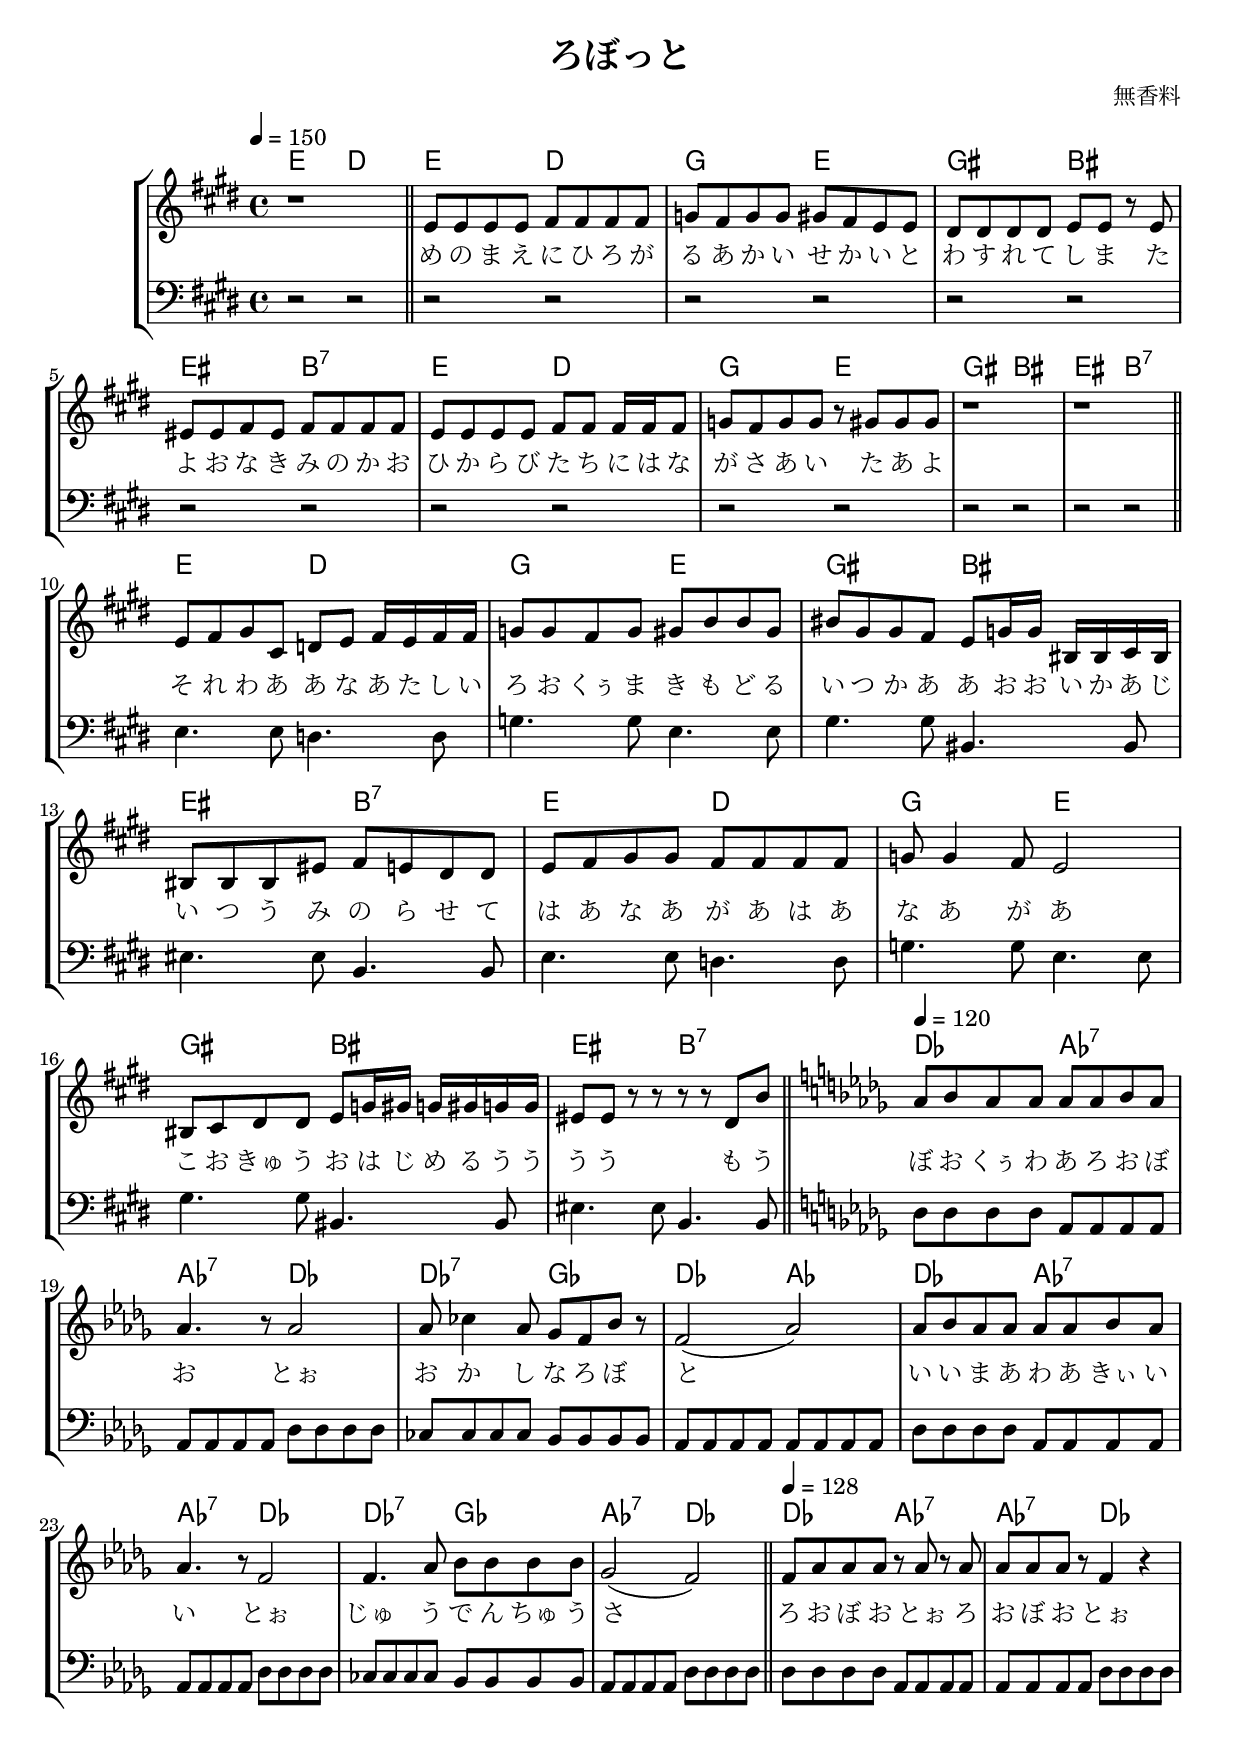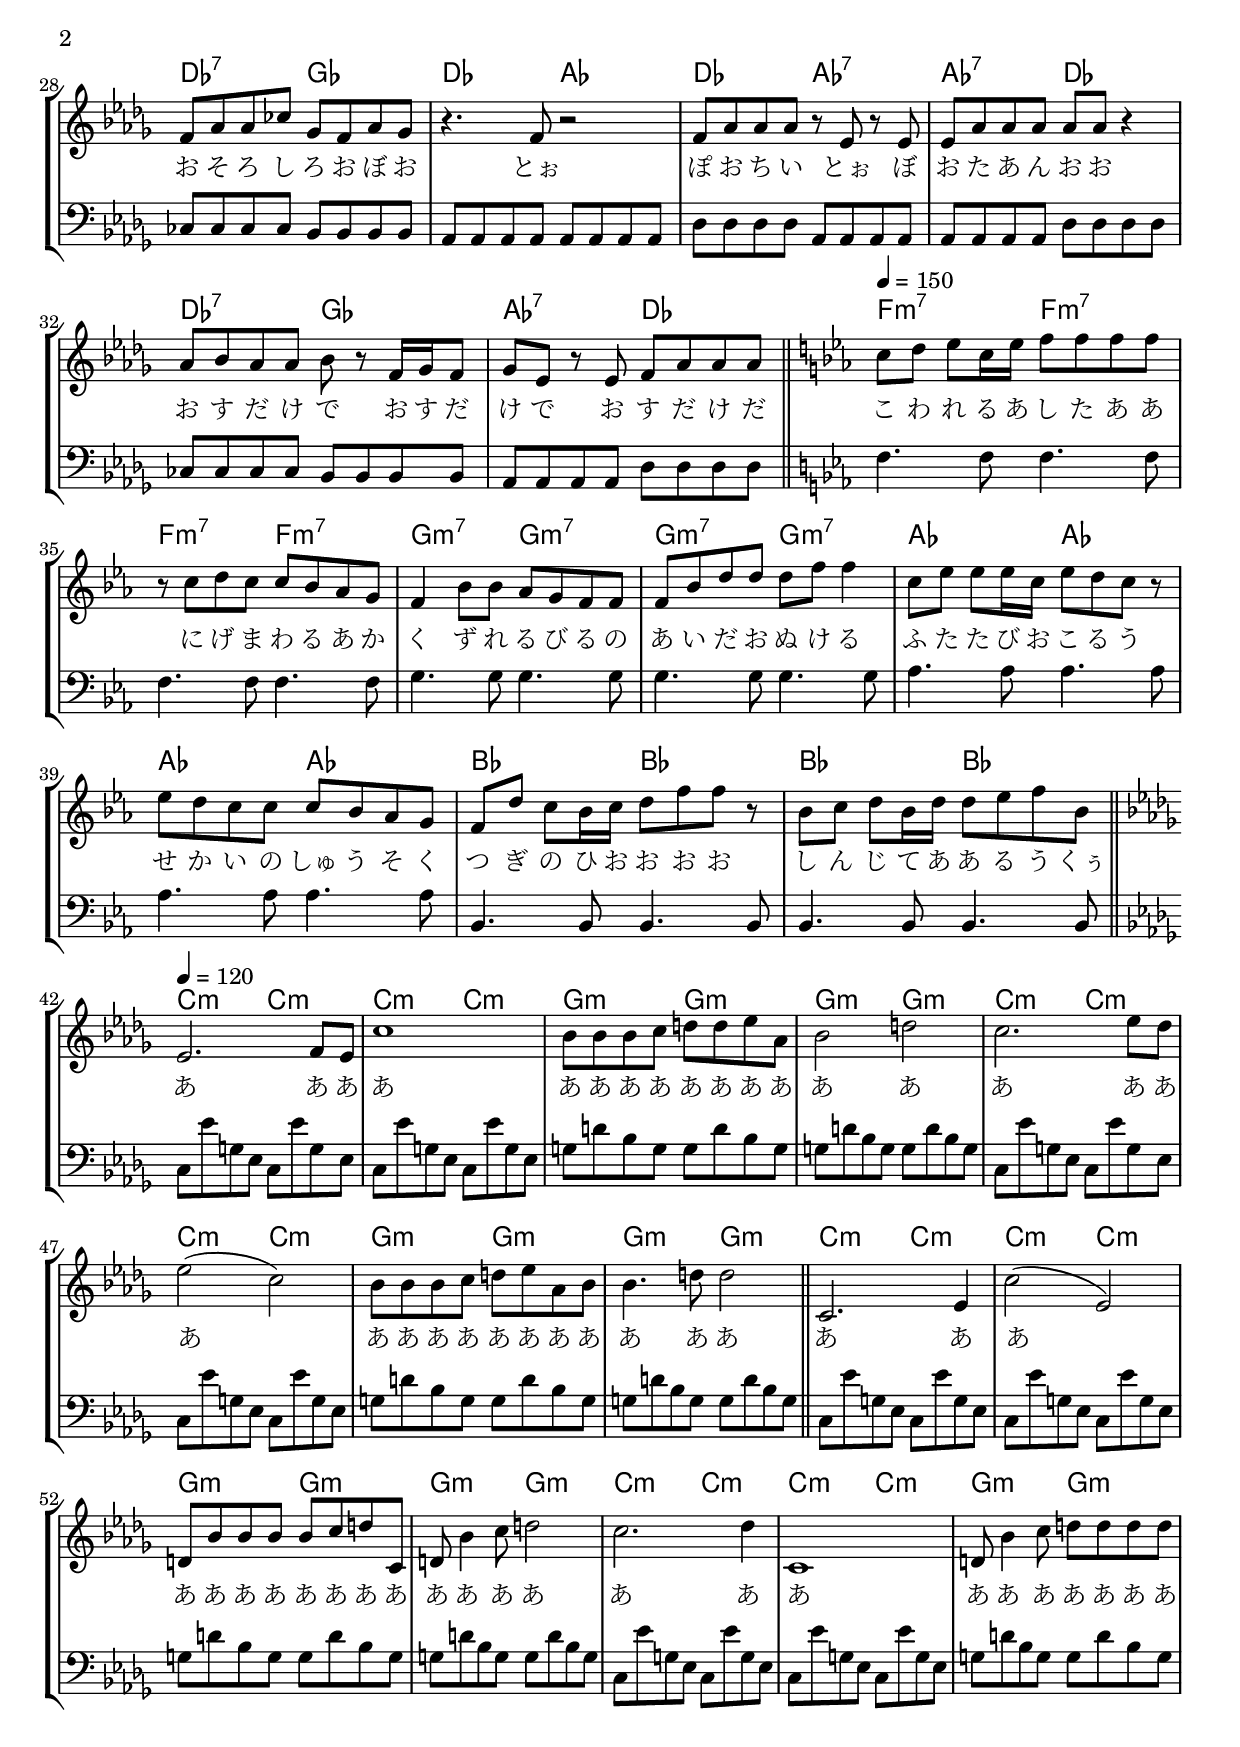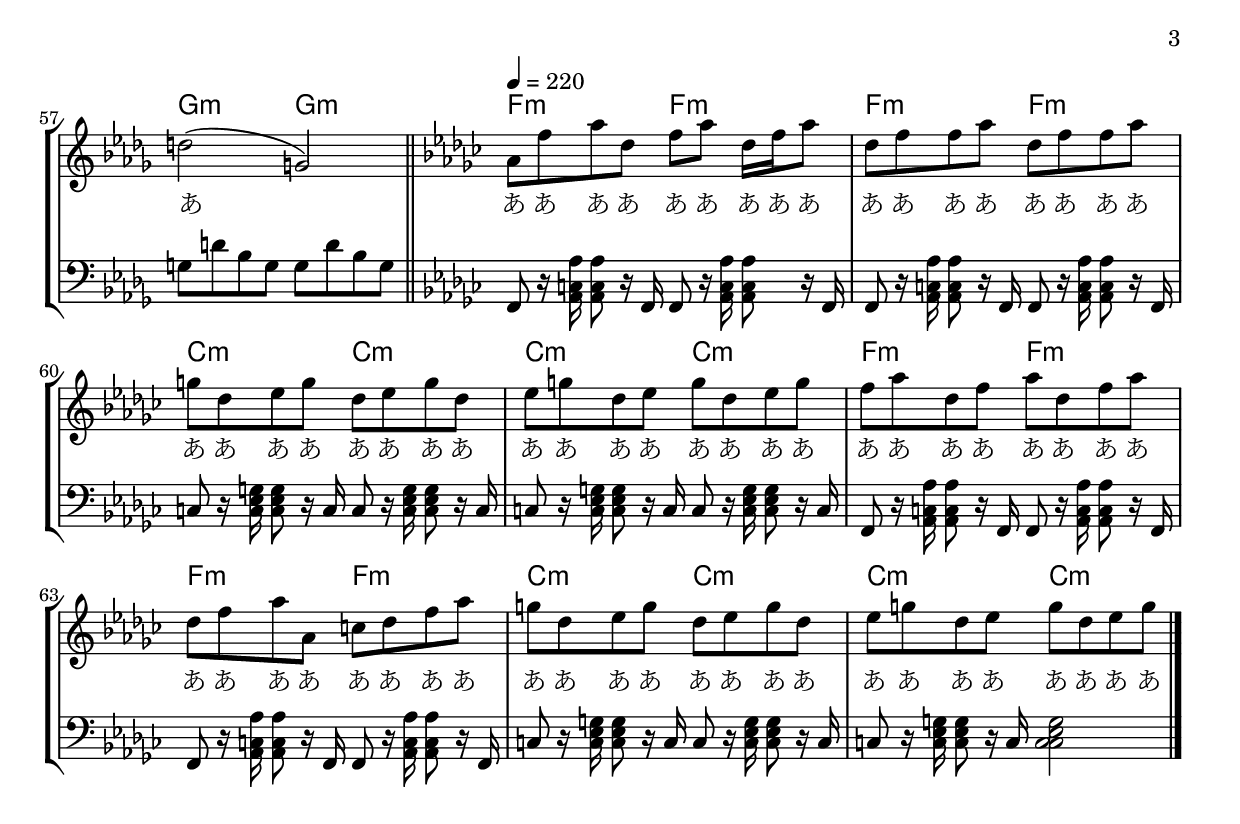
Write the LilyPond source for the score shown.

\version "2.12.1"

\header {
	title = \markup {ろぼっと}
	composer = \markup \center-column {無香料}
}

harmony = \chordmode {
	e2 d 

	e d g e gis bis eis b:7 e d g e gis bis eis b:7 

	e d g e gis bis eis b:7 e d g e gis bis eis b:7 

	des as:7 as:7 des des:7 ges des as des as:7 as:7 des des:7 ges as:7 des 

	des as:7 as:7 des des:7 ges des as des as:7 as:7 des des:7 ges as:7 des 

	f:min7 f:min7 f:min7 f:min7 g:min7 g:min7 g:min7 g:min7 as as as as bes bes bes bes 

	c:m c:m c:m c:m g:m g:m g:m g:m c:m c:m c:m c:m g:m g:m g:m g:m 

	c:m c:m c:m c:m g:m g:m g:m g:m c:m c:m c:m c:m g:m g:m g:m g:m 

	f:m f:m f:m f:m c:m c:m c:m c:m f:m f:m f:m f:m c:m c:m c:m c:m 
}

melody = {
	\key e \major
	\tempo 4 = 150
	r1   
	\set Staff.midiInstrument = #"fss0.32"
	 e'8  e'8  e'8  e'8  fis'8  fis'8  fis'8  fis'8 
	g'8  fis'8  g'8  g'8  gis'8  fis'8  e'8  e'8 
	dis'8  dis'8  dis'8  dis'8  e'8  e'8  r8  e'8 
	eis'8  eis'8  fis'8  eis'8  fis'8  fis'8  fis'8  fis'8 
	e'8  e'8  e'8  e'8  fis'8  fis'8  fis'16  fis'16  fis'8 
	g'8  fis'8  g'8  g'8  r8  gis'8  gis'8  gis'8
	r1 r1 	\set Staff.midiInstrument = #"fss0.32"
	 e'8  fis'8  gis'8  cis'8  d'8  e'8  fis'16  e'16  fis'16  fis'16 
	g'8  g'8  fis'8  g'8  gis'8  b'8  b'8  gis'8 
	bis'8  gis'8  gis'8  fis'8  e'8  g'16  g'16  bis16  bis16  cis'16  bis16 
	bis8  bis8  bis8  eis'8  fis'8  e'8  dis'8  dis'8 
	e'8  fis'8  gis'8  gis'8  fis'8  fis'8  fis'8  fis'8 
	g'8  g'4  fis'8  e'2 
	bis8  cis'8  dis'8  dis'8  e'8  g'16  gis'16  g'16  gis'16  g'16  g'16 
	eis'8  eis'8  r8  r8  r8  r8  dis'8  b'8
	\set Staff.midiInstrument = #"fss0.32"
		\key des \major
	\tempo 4 = 120
 as'8  bes'8  as'8  as'8  as'8  as'8  bes'8  as'8 
	as'4.  r8  as'2 
	as'8  ces''4  as'8  ges'8  f'8  bes'8  r8 
	f'2  (as'2) 
	as'8  bes'8  as'8  as'8  as'8  as'8  bes'8  as'8 
	as'4.  r8  f'2 
	f'4.  as'8  bes'8  bes'8  bes'8  bes'8 
	ges'2  (f'2)
	\set Staff.midiInstrument = #"fss0.32"
		\tempo 4 = 128
 f'8  as'8  as'8  as'8  r8  as'8  r8  as'8 
	as'8  as'8  as'8  r8  f'4  r4 
	f'8  as'8  as'8  ces''8  ges'8  f'8  as'8  ges'8 
	r4.  f'8  r2 
	f'8  as'8  as'8  as'8  r8  es'8  r8  es'8 
	es'8  as'8  as'8  as'8  as'8  as'8  r4 
	as'8  bes'8  as'8  as'8  bes'8  r8  f'16  ges'16  f'8 
	ges'8  es'8  r8  es'8  f'8  as'8  as'8  as'8
	\set Staff.midiInstrument = #"fss0.32"
		\key es \major
	\tempo 4 = 150
 c''8  d''8  es''8  c''16  es''16  f''8  f''8  f''8  f''8 
	r8  c''8  d''8  c''8  c''8  bes'8  as'8  g'8 
	f'4  bes'8  bes'8  as'8  g'8  f'8  f'8 
	f'8  bes'8  d''8  d''8  d''8  f''8  f''4 
	c''8  es''8  es''8  es''16  c''16  es''8  d''8  c''8  r8 
	es''8  d''8  c''8  c''8  c''8  bes'8  as'8  g'8 
	f'8  d''8  c''8  bes'16  c''16  d''8  f''8  f''8  r8 
	bes'8  c''8  d''8  bes'16  d''16  d''8  es''8  f''8  bes'8
	\set Staff.midiInstrument = #"Lead 1 (square)"
		\key des \major
	\tempo 4 = 120
 es'2.  f'8  es'8 
	c''1 
	bes'8  bes'8  bes'8  c''8  d''8  d''8  es''8  as'8 
	bes'2  d''2 
	c''2.  es''8  des''8 
	es''2  (c''2) 
	bes'8  bes'8  bes'8  c''8  d''8  es''8  as'8  bes'8 
	bes'4.  d''8  d''2
	\set Staff.midiInstrument = #"Lead 1 (square)"
	 c'2.  es'4 
	c''2  (es'2) 
	d'8  bes'8  bes'8  bes'8  bes'8  c''8  d''8  c'8 
	d'8  bes'4  c''8  d''2 
	c''2.  des''4 
	c'1 
	d'8  bes'4  c''8  d''8  d''8  d''8  d''8 
	d''2  (g'2)
	\set Staff.midiInstrument = #"Music box"
		\key ges \major
	\tempo 4 = 220
 as'8  f''8  as''8  des''8  f''8  as''8  des''16  f''16  as''8 
	des''8  f''8  f''8  as''8  des''8  f''8  f''8  as''8 
	g''8  des''8  es''8  g''8  des''8  es''8  g''8  des''8 
	es''8  g''8  des''8  es''8  g''8  des''8  es''8  g''8 
	f''8  as''8  des''8  f''8  as''8  des''8  f''8  as''8 
	des''8  f''8  as''8  as'8  c''8  des''8  f''8  as''8 
	g''8  des''8  es''8  g''8  des''8  es''8  g''8  des''8 
	es''8  g''8  des''8  es''8  g''8  des''8  es''8  g''8
	\bar "|."
}

words = \lyricmode {
	
	め  の  ま  え  に  ひ  ろ  が  る  あ  か  い  せ  か  い  と  わ  す  れ  て  し  ま  た  よ  お  な  き  み  の  か  お  ひ  か  ら  び  た  ち  に  は  な  が  さ  あ  い  た  あ  よ  
	そ  れ  わ  あ  あ  な  あ  た  し  い  ろ  お  くぅ  ま  き  も  ど  る  い  つ  か  あ  あ  お  お  い  か  あ  じ  い  つ  う  み  の  ら  せ  て  は  あ  な  あ  が  あ  は  あ  な  あ  が  あ  こ  お  きゅ  う  お  は  じ  め  る  う  う  う  う  も  う  
	ぼ  お  くぅ  わ  あ  ろ  お  ぼ  お  とぉ  お  か  し  な  ろ  ぼ  と  い  い  ま  あ  わ  あ  きぃ  い  い  とぉ  じゅ  う  で  ん  ちゅ  う  さ  
	ろ  お  ぼ  お  とぉ  ろ  お  ぼ  お  とぉ  お  そ  ろ  し  ろ  お  ぼ  お  とぉ  ぽ  お  ち  い  とぉ  ぼ  お  た  あ  ん  お  お  お  す  だ  け  で  お  す  だ  け  で  お  す  だ  け  だ  
	こ  わ  れ  る  あ  し  た  あ  あ  に  げ  ま  わ  る  あ  か  く  ず  れ  る  び  る  の  あ  い  だ  お  ぬ  け  る  ふ  た  た  び  お  こ  る  う  せ  か  い  の  しゅ  う  そ  く  つ  ぎ  の  ひ  お  お  お  お  し  ん  じ  て  あ  あ  る  う  くぅ  
	あ  あ  あ  あ  あ  あ  あ  あ  あ  あ  あ  あ  あ  あ  あ  あ  あ  あ  あ  あ  あ  あ  あ  あ  あ  あ  あ  あ  あ  
	あ  あ  あ  あ  あ  あ  あ  あ  あ  あ  あ  あ  あ  あ  あ  あ  あ  あ  あ  あ  あ  あ  あ  あ  あ  あ  
	あ  あ  あ  あ  あ  あ  あ  あ  あ  あ  あ  あ  あ  あ  あ  あ  あ  あ  あ  あ  あ  あ  あ  あ  あ  あ  あ  あ  あ  あ  あ  あ  あ  あ  あ  あ  あ  あ  あ  あ  あ  あ  あ  あ  あ  あ  あ  あ  あ  あ  あ  あ  あ  あ  あ  あ  あ  あ  あ  あ  あ  あ  あ  あ  あ  
}

tempochange = {
	\tempo 4 = 150
	r1 \bar "||"
	\tempo 4 = 150
	r1 | r1 | r1 | r1 | r1 | r1 | r1 | r1 \bar "||"
	\tempo 4 = 150
	r1 | r1 | r1 | r1 | r1 | r1 | r1 | r1 \bar "||"
	\tempo 4 = 120
	r1 | r1 | r1 | r1 | r1 | r1 | r1 | r1 \bar "||"
	\tempo 4 = 128
	r1 | r1 | r1 | r1 | r1 | r1 | r1 | r1 \bar "||"
	\tempo 4 = 150
	r1 | r1 | r1 | r1 | r1 | r1 | r1 | r1 \bar "||"
	\tempo 4 = 120
	r1 | r1 | r1 | r1 | r1 | r1 | r1 | r1 \bar "||"
	\tempo 4 = 120
	r1 | r1 | r1 | r1 | r1 | r1 | r1 | r1 \bar "||"
	\tempo 4 = 220
	r1 | r1 | r1 | r1 | r1 | r1 | r1 | r1 \bar "|."
}

mainacc = {
	\clef bass
	\set Staff.midiInstrument = #"Acoustic grand"
	\key e \major
	\tempo 4 = 150
	r2
	r2
	\bar "||"

	\set Staff.midiInstrument = #"Acoustic grand"
	r2
	r2
	r2
	r2
	r2
	r2
	r2
	r2
	r2
	r2
	r2
	r2
	r2
	r2
	r2
	r2
	\bar "||"

	\set Staff.midiInstrument = #"Electric Bass (pick)"
	e4.e8
	d4.d8
	g4.g8
	e4.e8
	gis4.gis8
	bis,4.bis,8
	eis4.eis8
	b,4.b,8
	e4.e8
	d4.d8
	g4.g8
	e4.e8
	gis4.gis8
	bis,4.bis,8
	eis4.eis8
	b,4.b,8
	\bar "||"

	\set Staff.midiInstrument = #"Electric Bass (pick)"
	\key des \major
	\tempo 4 = 120
	des8 des8 des8 des8
	as,8 as,8 as,8 as,8
	as,8 as,8 as,8 as,8
	des8 des8 des8 des8
	ces8 ces8 ces8 ces8
	bes,8 bes,8 bes,8 bes,8
	as,8 as,8 as,8 as,8
	as,8 as,8 as,8 as,8
	des8 des8 des8 des8
	as,8 as,8 as,8 as,8
	as,8 as,8 as,8 as,8
	des8 des8 des8 des8
	ces8 ces8 ces8 ces8
	bes,8 bes,8 bes,8 bes,8
	as,8 as,8 as,8 as,8
	des8 des8 des8 des8
	\bar "||"

	\set Staff.midiInstrument = #"Electric Bass (pick)"
	\tempo 4 = 128
	des8 des8 des8 des8
	as,8 as,8 as,8 as,8
	as,8 as,8 as,8 as,8
	des8 des8 des8 des8
	ces8 ces8 ces8 ces8
	bes,8 bes,8 bes,8 bes,8
	as,8 as,8 as,8 as,8
	as,8 as,8 as,8 as,8
	des8 des8 des8 des8
	as,8 as,8 as,8 as,8
	as,8 as,8 as,8 as,8
	des8 des8 des8 des8
	ces8 ces8 ces8 ces8
	bes,8 bes,8 bes,8 bes,8
	as,8 as,8 as,8 as,8
	des8 des8 des8 des8
	\bar "||"

	\set Staff.midiInstrument = #"Orchestra Hit"
	\key es \major
	\tempo 4 = 150
	f4.f8
	f4.f8
	f4.f8
	f4.f8
	g4.g8
	g4.g8
	g4.g8
	g4.g8
	as4.as8
	as4.as8
	as4.as8
	as4.as8
	bes,4.bes,8
	bes,4.bes,8
	bes,4.bes,8
	bes,4.bes,8
	\bar "||"

	\set Staff.midiInstrument = #"Violin"
	\key des \major
	\tempo 4 = 120
	c8 es' g es
	c8 es' g es
	c8 es' g es
	c8 es' g es
	g8 d' bes g
	g8 d' bes g
	g8 d' bes g
	g8 d' bes g
	c8 es' g es
	c8 es' g es
	c8 es' g es
	c8 es' g es
	g8 d' bes g
	g8 d' bes g
	g8 d' bes g
	g8 d' bes g
	\bar "||"

	\set Staff.midiInstrument = #"Violin"
	c8 es' g es
	c8 es' g es
	c8 es' g es
	c8 es' g es
	g8 d' bes g
	g8 d' bes g
	g8 d' bes g
	g8 d' bes g
	c8 es' g es
	c8 es' g es
	c8 es' g es
	c8 es' g es
	g8 d' bes g
	g8 d' bes g
	g8 d' bes g
	g8 d' bes g
	\bar "||"

	\set Staff.midiInstrument = #"Violin"
	\key ges \major
	\tempo 4 = 220
	f,8 r16 <as, c as>16 <as, c as>8 r16 f,16
	f,8 r16 <as, c as>16 <as, c as>8 r16 f,16
	f,8 r16 <as, c as>16 <as, c as>8 r16 f,16
	f,8 r16 <as, c as>16 <as, c as>8 r16 f,16
	c8 r16 <c es g>16 <c es g>8 r16 c16
	c8 r16 <c es g>16 <c es g>8 r16 c16
	c8 r16 <c es g>16 <c es g>8 r16 c16
	c8 r16 <c es g>16 <c es g>8 r16 c16
	f,8 r16 <as, c as>16 <as, c as>8 r16 f,16
	f,8 r16 <as, c as>16 <as, c as>8 r16 f,16
	f,8 r16 <as, c as>16 <as, c as>8 r16 f,16
	f,8 r16 <as, c as>16 <as, c as>8 r16 f,16
	c8 r16 <c es g>16 <c es g>8 r16 c16
	c8 r16 <c es g>16 <c es g>8 r16 c16
	c8 r16 <c es g>16 <c es g>8 r16 c16
	<c c es g>2
	\bar "|."
}

subacc = {
	\clef bass
	\set Staff.midiInstrument = #"Acoustic grand"
	\key e \major
	\tempo 4 = 150
	r2
	r2
	\bar "||"

	\set Staff.midiInstrument = #"Acoustic grand"
	r2
	r2
	r2
	r2
	r2
	r2
	r2
	r2
	r2
	r2
	r2
	r2
	r2
	r2
	r2
	r2
	\bar "||"

	\set Staff.midiInstrument = #"Acoustic grand"
	r2
	r2
	r2
	r2
	r2
	r2
	r2
	r2
	r2
	r2
	r2
	r2
	r2
	r2
	r2
	r2
	\bar "||"

	\set Staff.midiInstrument = #"Synthstrings 1"
	\key des \major
	\tempo 4 = 120
	r8 <f as des'>4 <f as des'>8
	r8 <ges c' es'>4 <ges c' es'>8
	r8 <ges c' es'>4 <ges c' es'>8
	r8 <f as des'>4 <f as des'>8
	r8 <f as des'>4 <f as des'>8
	r8 <ges ges des'>4 <ges ges des'>8
	r8 <f as des'>4 <f as des'>8
	r8 <es c' es'>4 <es c' es'>8
	r8 <f as des'>4 <f as des'>8
	r8 <ges c' es'>4 <ges c' es'>8
	r8 <ges c' es'>4 <ges c' es'>8
	r8 <f as des'>4 <f as des'>8
	r8 <f as des'>4 <f as des'>8
	r8 <ges ges des'>4 <ges ges des'>8
	r8 <ges c' es'>4 <ges c' es'>8
	r8 <f as des'>4 <f as des'>8
	\bar "||"

	\set Staff.midiInstrument = #"Synthstrings 1"
	\tempo 4 = 128
	r8 <f as des'>4 <f as des'>8
	r8 <ges c' es'>4 <ges c' es'>8
	r8 <ges c' es'>4 <ges c' es'>8
	r8 <f as des'>4 <f as des'>8
	r8 <f as des'>4 <f as des'>8
	r8 <ges ges des'>4 <ges ges des'>8
	r8 <f as des'>4 <f as des'>8
	r8 <es c' es'>4 <es c' es'>8
	r8 <f as des'>4 <f as des'>8
	r8 <ges c' es'>4 <ges c' es'>8
	r8 <ges c' es'>4 <ges c' es'>8
	r8 <f as des'>4 <f as des'>8
	r8 <f as des'>4 <f as des'>8
	r8 <ges ges des'>4 <ges ges des'>8
	r8 <ges c' es'>4 <ges c' es'>8
	r8 <f as des'>4 <f as des'>8
	\bar "||"

	\set Staff.midiInstrument = #"Overdriven Guitar"
	\key es \major
	\tempo 4 = 150
	f8 es' as f
	f8 es' as f
	f8 es' as f
	f8 es' as f
	g8 f' bes f
	g8 f' bes f
	g8 f' bes f
	g8 f' bes f
	as8 es' c' as
	as8 es' c' as
	as8 es' c' as
	as8 es' c' as
	bes,8 f' d' f
	bes,8 f' d' f
	bes,8 f' d' f
	bes,8 f' d' f
	\bar "||"

	\set Staff.midiInstrument = #"Electric Guitar (muted)"
	\key des \major
	\tempo 4 = 120
	c4 c4
	c4 c4
	c4 c4
	c4 c4
	g4 g4
	g4 g4
	g4 g4
	g4 g4
	c4 c4
	c4 c4
	c4 c4
	c4 c4
	g4 g4
	g4 g4
	g4 g4
	g4 g4
	\bar "||"

	\set Staff.midiInstrument = #"Electric Guitar (muted)"
	c8 es16 es' g es' es8
	<c es g es'>2
	c8 es16 es' g es' es8
	<c es g es'>2
	g8 g16 d' bes d' g8
	<g g bes d'>2
	g8 g16 d' bes d' g8
	<g g bes d'>2
	c8 es16 es' g es' es8
	<c es g es'>2
	c8 es16 es' g es' es8
	<c es g es'>2
	g8 g16 d' bes d' g8
	<g g bes d'>2
	g8 g16 d' bes d' g8
	<g g bes d'>2
	\bar "||"

	\set Staff.midiInstrument = #"Electric Guitar (muted)"
	\key ges \major
	\tempo 4 = 220
	f,8 as,16 as c as as,8
	<f, as, c as>2
	f,8 as,16 as c as as,8
	<f, as, c as>2
	c8 c16 g es g c8
	<c c es g>2
	c8 c16 g es g c8
	<c c es g>2
	f,8 as,16 as c as as,8
	<f, as, c as>2
	f,8 as,16 as c as as,8
	<f, as, c as>2
	c8 c16 g es g c8
	<c c es g>2
	c8 c16 g es g c8
	<c c es g>2
	\bar "|."
}

percA = {
	\drummode {
	cymr8 cymr16 cymr16 cymr8 cymr16 cymr16 cymr8 cymr16 cymr16 cymr8 cymr8  \bar "||"
	r8 cymr16 cymr16 cymr8 cymr16 cymr16 cymr8 cymr16 cymr16 cymr8 cymr8  |cymr8 cymr16 cymr16 cymr8 cymr16 cymr16 cymr8 cymr16 cymr16 cymr8 cymr8  |cymr8 cymr16 cymr16 cymr8 cymr16 cymr16 cymr8 cymr16 cymr16 cymr8 cymr16 cymr16  |cymr8 cymr16 cymr16 cymr8 cymr16 cymr16 cymr8 cymr16 cymr16 cymr8 cymr8  |r8 cymr16 cymr16 cymr8 cymr16 cymr16 cymr8 cymr16 cymr16 cymr8 cymr8  |cymr8 cymr16 cymr16 cymr8 cymr16 cymr16 cymr8 cymr16 cymr16 cymr8 cymr8  |cymr8 cymr16 cymr16 cymr8 cymr16 cymr16 cymr8 cymr16 cymr16 cymr8 cymr16 cymr16  |cymr8 cymr16 cymr16 cymr8 cymr16 cymr16 cymr8 cymr16 cymr16 cymr8 cymr8  \bar "||"
	r8 cymr16 cymr16 cymr8 cymr16 cymr16 cymr8 cymr16 cymr16 cymr8 cymr8  |cymr8 cymr16 cymr16 cymr8 cymr16 cymr16 cymr8 cymr16 cymr16 cymr8 cymr8  |cymr8 cymr16 cymr16 cymr8 cymr16 cymr16 cymr8 cymr16 cymr16 cymr8 cymr16 cymr16  |cymr8 cymr16 cymr16 cymr8 cymr16 cymr16 cymr8 cymr16 cymr16 cymr8 cymr8  |r8 cymr16 cymr16 cymr8 cymr16 cymr16 cymr8 cymr16 cymr16 cymr8 cymr8  |cymr8 cymr16 cymr16 cymr8 cymr16 cymr16 cymr8 cymr16 cymr16 cymr8 cymr8  |cymr8 cymr16 cymr16 cymr8 cymr16 cymr16 cymr8 cymr16 cymr16 cymr8 cymr16 cymr16  |cymr8 cymr16 cymr16 cymr8 cymr16 cymr16 cymr8 cymr16 cymr16 cymr8 cymr8  \bar "||"
	r4 sn2 sn8. sn16  |r4 sn2 sn8. sn16  |r4 sn2 sn8. sn16  |r4 sn2 sn8. sn16  |r4 sn2 sn8. sn16  |r4 sn2 sn8. sn16  |r4 sn2 sn8. sn16  |r8 sn8 sn4 sn8 sn8 sn16 sn8 sn16  \bar "||"
	r4 hh4 hh4 hh4  |hh4 hh4 hh4 hh4  |hh4 hh4 hh4 hh4  |hh4 hh4 hh4 hh4  |r4 hh4 hh4 hh4  |hh4 hh4 hh4 hh4  |hh4 hh4 hh4 hh4  |r1  \bar "||"
	r1  |hh4 hh4 hh4 hh4  |r1  |hh4 hh4 hh4 hh4  |r1  |hh4 hh4 hh4 hh4  |r1  |hh4 hh4 hh2  \bar "||"
	r8 cymr16 cymr16 cymr8 cymr16 cymr16 cymr8 cymr16 cymr16 cymr8 cymr8  |cymr8 cymr16 cymr16 cymr8 cymr16 cymr16 cymr8 cymr16 cymr16 cymr8 cymr8  |cymr8 cymr16 cymr16 cymr8 cymr16 cymr16 cymr8 cymr16 cymr16 cymr8 cymr16 cymr16  |cymr8 cymr16 cymr16 cymr8 cymr16 cymr16 cymr8 cymr16 cymr16 cymr8 cymr8  |r8 cymr16 cymr16 cymr8 cymr16 cymr16 cymr8 cymr16 cymr16 cymr8 cymr8  |cymr8 cymr16 cymr16 cymr8 cymr16 cymr16 cymr8 cymr16 cymr16 cymr8 cymr8  |cymr8 cymr16 cymr16 cymr8 cymr16 cymr16 cymr8 cymr16 cymr16 cymr8 cymr16 cymr16  |cymr8 cymr16 cymr16 cymr8 cymr16 cymr16 cymr8 cymr16 cymr16 cymr8 cymr8  \bar "||"
	r8 cymr16 cymr16 cymr8 cymr16 cymr16 cymr8 cymr16 cymr16 cymr8 cymr8  |cymr8 cymr16 cymr16 cymr8 cymr16 cymr16 cymr8 cymr16 cymr16 cymr8 cymr8  |cymr8 cymr16 cymr16 cymr8 cymr16 cymr16 cymr8 cymr16 cymr16 cymr8 cymr16 cymr16  |cymr8 cymr16 cymr16 cymr8 cymr16 cymr16 cymr8 cymr16 cymr16 cymr8 cymr8  |r8 cymr16 cymr16 cymr8 cymr16 cymr16 cymr8 cymr16 cymr16 cymr8 cymr8  |cymr8 cymr16 cymr16 cymr8 cymr16 cymr16 cymr8 cymr16 cymr16 cymr8 cymr8  |cymr8 cymr16 cymr16 cymr8 cymr16 cymr16 cymr8 cymr16 cymr16 cymr8 cymr16 cymr16  |cymr8 cymr16 cymr16 cymr8 cymr16 cymr16 cymr8 cymr16 cymr16 cymr8 cymr8  \bar "||"
	r1 |r1 |r1 |r1 |r1 |r1 |r1 |r1 \bar "|."
	}
}

percB = {
	\drummode {
	r4 sn2 sn8 sn16 sn16  \bar "||"
	r4 sn2 sn4  |r4 sn8 sn4. sn4  |r4 sn2 sn4  |r4 sn8 sn4. sn4  |r4 sn2 sn4  |r4 sn8 sn4. sn4  |r4 sn2 sn4  |r4 sn2 sn8 sn16 sn16  \bar "||"
	r4 sn2 sn4  |r4 sn8 sn4. sn4  |r4 sn2 sn4  |r4 sn8 sn4. sn4  |r4 sn2 sn4  |r4 sn8 sn4. sn4  |r4 sn2 sn4  |r4 sn2 sn8 sn16 sn16  \bar "||"
	r4. r16 tommh8 tommh4. r16  |r1  |r4. r16 tommh8 tommh4. r16  |r1  |r4. r16 tommh8 tommh4. r16  |r1  |r4. r16 tommh8 tommh4. r16  |r1  \bar "||"
	r4 sn8 sn4. sn4  |r4 sn8 sn4. sn4  |r4 sn8 sn4. sn4  |r4 sn8 sn4. sn4  |r4 sn8 sn4. sn4  |r4 sn8 sn4. sn4  |r4 sn8 sn4. sn4  |sn16 sn16 sn16 sn16 sn16 sn16 sn16 sn16 sn16 sn16 sn16 sn16 sn16 sn16 sn16 sn16  \bar "||"
	sn4 sn4 sn4 sn4  |r4 sn2 sn8. sn16  |sn4 sn4 sn4 sn4  |r4 sn2 sn8. sn16  |sn4 sn4 sn4 sn4  |r4 sn2 sn8. sn16  |sn4 sn4 sn4 sn4  |r4 sn4 r16 sn16 sn16 sn16 sn16 sn16 sn16 sn16  \bar "||"
	r4 sn2 sn4  |r4 sn8 sn4. sn4  |r4 sn2 sn4  |r4 sn8 sn4. sn4  |r4 sn2 sn4  |r4 sn8 sn4. sn4  |r4 sn2 sn4  |r4 sn2 sn8 sn16 sn16  \bar "||"
	r4 sn2 sn4  |r4 sn8 sn4. sn4  |r4 sn2 sn4  |r4 sn8 sn4. sn4  |r4 sn2 sn4  |r4 sn8 sn4. sn4  |r4 sn2 sn4  |r4 sn2 sn8 sn16 sn16  \bar "||"
	r1 |r1 |r1 |r1 |r1 |r1 |r1 |r1 \bar "|."
	}
}

percC = {
	\drummode {
	bd8. bd16 bd8. bd16 bd8. bd16 bd8. bd16  \bar "||"
	bd8. bd16 bd8. bd16 bd8. bd16 bd8. bd16  |bd8. bd16 bd8. bd16 bd8. bd16 bd4  |bd8. bd16 bd8. bd16 bd8. bd16 bd8. bd16  |bd8. bd16 bd8. bd16 bd8. bd16 bd4  |bd8. bd16 bd8. bd16 bd8. bd16 bd8. bd16  |bd8. bd16 bd8. bd16 bd8. bd16 bd4  |bd8. bd16 bd8. bd16 bd8. bd16 bd8. bd16  |bd8. bd16 bd8. bd16 bd8. bd16 bd8. bd16  \bar "||"
	bd8. bd16 bd8. bd16 bd8. bd16 bd8. bd16  |bd8. bd16 bd8. bd16 bd8. bd16 bd4  |bd8. bd16 bd8. bd16 bd8. bd16 bd8. bd16  |bd8. bd16 bd8. bd16 bd8. bd16 bd4  |bd8. bd16 bd8. bd16 bd8. bd16 bd8. bd16  |bd8. bd16 bd8. bd16 bd8. bd16 bd4  |bd8. bd16 bd8. bd16 bd8. bd16 bd8. bd16  |bd8. bd16 bd8. bd16 bd8. bd16 bd8. bd16  \bar "||"
	r8 toml8 toml8 toml8 toml8 toml8 toml8 toml8  |toml8 toml8 toml8 toml8 toml8 toml8 toml8 toml8  |toml8 toml8 toml8 toml8 toml8 toml8 toml8 toml8  |toml8 toml8 toml8 toml8 toml8 toml8 toml8 toml8  |r8 toml8 toml8 toml8 toml8 toml8 toml8 toml8  |toml8 toml8 toml8 toml8 toml8 toml8 toml8 toml8  |toml8 toml8 toml8 toml8 toml8 toml8 toml8 toml8  |toml8 toml8 toml8 toml8 toml8 toml8 toml8 toml8  \bar "||"
	bd4 bd4 bd4 bd4  |bd4 bd4 bd4 bd8 bd8  |bd4 bd4 bd4 bd4  |bd4 bd4 bd4 bd8 bd8  |bd4 bd4 bd4 bd4  |bd4 bd4 bd4 bd8 bd8  |bd4 bd4 bd4 bd4  |bd4 bd4 bd8 bd8 bd8 bd8  \bar "||"
	bd16 bd16 bd16 bd16 bd16 bd16 bd16 bd16 bd16 bd16 bd16 bd16 bd16 bd16 bd16 bd16  |bd8 bd8 bd8 bd8 bd8 bd8 bd8 bd8  |bd16 bd16 bd16 bd16 bd16 bd16 bd16 bd16 bd16 bd16 bd16 bd16 bd16 bd16 bd16 bd16  |bd8 bd8 bd8 bd8 bd8 bd8 bd8 bd8  |bd16 bd16 bd16 bd16 bd16 bd16 bd16 bd16 bd16 bd16 bd16 bd16 bd16 bd16 bd16 bd16  |bd8 bd8 bd8 bd8 bd8 bd8 bd8 bd8  |bd16 bd16 bd16 bd16 bd16 bd16 bd16 bd16 bd16 bd16 bd16 bd16 bd16 bd16 bd16 bd16  |bd8 bd8 bd8 bd8 bd8 bd8 bd8 bd8  \bar "||"
	bd8. bd16 bd8. bd16 bd8. bd16 bd8. bd16  |bd8. bd16 bd8. bd16 bd8. bd16 bd4  |bd8. bd16 bd8. bd16 bd8. bd16 bd8. bd16  |bd8. bd16 bd8. bd16 bd8. bd16 bd4  |bd8. bd16 bd8. bd16 bd8. bd16 bd8. bd16  |bd8. bd16 bd8. bd16 bd8. bd16 bd4  |bd8. bd16 bd8. bd16 bd8. bd16 bd8. bd16  |bd8. bd16 bd8. bd16 bd8. bd16 bd8. bd16  \bar "||"
	bd8. bd16 bd8. bd16 bd8. bd16 bd8. bd16  |bd8. bd16 bd8. bd16 bd8. bd16 bd4  |bd8. bd16 bd8. bd16 bd8. bd16 bd8. bd16  |bd8. bd16 bd8. bd16 bd8. bd16 bd4  |bd8. bd16 bd8. bd16 bd8. bd16 bd8. bd16  |bd8. bd16 bd8. bd16 bd8. bd16 bd4  |bd8. bd16 bd8. bd16 bd8. bd16 bd8. bd16  |bd8. bd16 bd8. bd16 bd8. bd16 bd8. bd16  \bar "||"
	r1 |r1 |r1 |r1 |r1 |r1 |r1 |r1 \bar "|."
	}
}

percD = {
	\drummode {
	r4. tommh2 r8  \bar "||"
	r1  |r2 r16 tommh4. r16  |r1  |r2 r16 tommh4. r16  |r1  |r2 r16 tommh4. r16  |r1  |r4. tommh2 r8  \bar "||"
	r1  |r2 r16 tommh4. r16  |r1  |r2 r16 tommh4. r16  |r1  |r2 r16 tommh4. r16  |r1  |r4. tommh2 r8  \bar "||"
	r1  |r4. r16 tomfh8 tomfh4. r16  |r1  |r4. r16 tomfh8 tomfh4. r16  |r1  |r4. r16 tomfh8 tomfh4. r16  |r1  |r4. r16 tomfh2 r16  \bar "||"
	r8 hhp4 hhp4 hhp4 hhp8  |r8 hhp4 hhp4 hhp4 hhp8  |r8 hhp4 hhp4 hhp4 hhp8  |r8 hhp4 hhp4 hhp4 hhp8  |r8 hhp4 hhp4 hhp4 hhp8  |r8 hhp4 hhp4 hhp4 hhp8  |r8 hhp4 hhp4 hhp4 hhp8  |r8 hhp4 hhp4 hhp4 hhp8  \bar "||"
	r1  |r8 hho4 hho4 hho4 hho8  |r1  |r8 hho4 hho4 hho4 hho8  |r1  |r8 hho4 hho4 hho4 hho8  |r1  |r8 hho4 hho2 r8  \bar "||"
	r1  |r2 r16 tommh4. r16  |r1  |r2 r16 tommh4. r16  |r1  |r2 r16 tommh4. r16  |r1  |r4. tommh2 r8  \bar "||"
	r1  |r2 r16 tommh4. r16  |r1  |r2 r16 tommh4. r16  |r1  |r2 r16 tommh4. r16  |r1  |r4. tommh2 r8  \bar "||"
	r1 |r1 |r1 |r1 |r1 |r1 |r1 |r1 \bar "|."
	}
}

percE = {
	\drummode {
	r2 r16 toml4. r16  \bar "||"
	r1  |r2. r8 toml8  |r1  |r2. r8 toml8  |r1  |r2. r8 toml8  |r1  |r2 r16 toml4. r16  \bar "||"
	r1  |r2. r8 toml8  |r1  |r2. r8 toml8  |r1  |r2. r8 toml8  |r1  |r2 r16 toml4. r16  \bar "||"
	bd4. r16 bd8. bd4.  |bd8. bd4. r16 bd4 bd8  |bd8. bd4 bd8. bd4.  |bd8. bd4. r16 bd4 bd8  |bd4. r16 bd8. bd4.  |bd8. bd4. r16 bd4 bd8  |bd8. bd4 bd8. bd4.  |bd4. bd8 bd4 r16 bd8.  \bar "||"
	cymc1  |r1 |r1 |r1 |cymc1  |r1 |r1 |r1 \bar "||"
	cymc4 cymc4 cymc4 cymc4  |r1 |cymc4 cymc4 cymc4 cymc4  |r1 |cymc4 cymc4 cymc4 cymc4  |r1 |cymc4 cymc4 cymc4 cymc4  |r1 \bar "||"
	r1  |r2. r8 toml8  |r1  |r2. r8 toml8  |r1  |r2. r8 toml8  |r1  |r2 r16 toml4. r16  \bar "||"
	r1  |r2. r8 toml8  |r1  |r2. r8 toml8  |r1  |r2. r8 toml8  |r1  |r2 r16 toml4. r16  \bar "||"
	r1 |r1 |r1 |r1 |r1 |r1 |r1 |r1 \bar "|."
	}
}

percF = {
	\drummode {
	cymc1  \bar "||"
	cymc1  |r1 |r1 |r1 |cymc1  |r1 |r1 |r1 \bar "||"
	cymc1  |r1 |r1 |r1 |cymc1  |r1 |r1 |r1 \bar "||"
	cymc1  |r1 |r1 |r1 |cymc1  |r1 |r1 |r1 \bar "||"
	r1 | r1 | r1 | r1 | r1 | r1 | r1 | r1 \bar "||"
	r8 tommh2 tommh8. tommh16 tommh8  |r1 |r8 tommh2 tommh8. tommh16 tommh8  |r1 |r8 tommh2 tommh8. tommh16 tommh8  |r1 |r8 tommh2 tommh8. tommh16 tommh8  |r1 \bar "||"
	cymc1  |r1 |r1 |r1 |cymc1  |r1 |r1 |r1 \bar "||"
	cymc1  |r1 |r1 |r1 |cymc1  |r1 |r1 |r1 \bar "||"
	r1 | r1 | r1 | r1 | r1 | r1 | r1 | r1 \bar "|."
	}
}

percG = {
	\drummode {
	r1 \bar "||"
	r1 | r1 | r1 | r1 | r1 | r1 | r1 | r1 \bar "||"
	r1 | r1 | r1 | r1 | r1 | r1 | r1 | r1 \bar "||"
	r1 | r1 | r1 | r1 | r1 | r1 | r1 | r1 \bar "||"
	r1 | r1 | r1 | r1 | r1 | r1 | r1 | r1 \bar "||"
	r4. toml16 toml2 toml16  |r1 |r4. toml16 toml2 toml16  |r1 |r4. toml16 toml2 toml16  |r1 |r4. toml16 toml2 toml16  |r1 \bar "||"
	r1 | r1 | r1 | r1 | r1 | r1 | r1 | r1 \bar "||"
	r1 | r1 | r1 | r1 | r1 | r1 | r1 | r1 \bar "||"
	r1 | r1 | r1 | r1 | r1 | r1 | r1 | r1 \bar "|."
	}
}

\score {
	<<
		\new StaffGroup <<
			\new ChordNames {\harmony}
			\new Voice = "melody" {\melody}
			\new Lyrics \lyricsto "melody" \words
			\new Staff = "mainacc" {\mainacc}
		>>
	>>
	\layout { }
}
